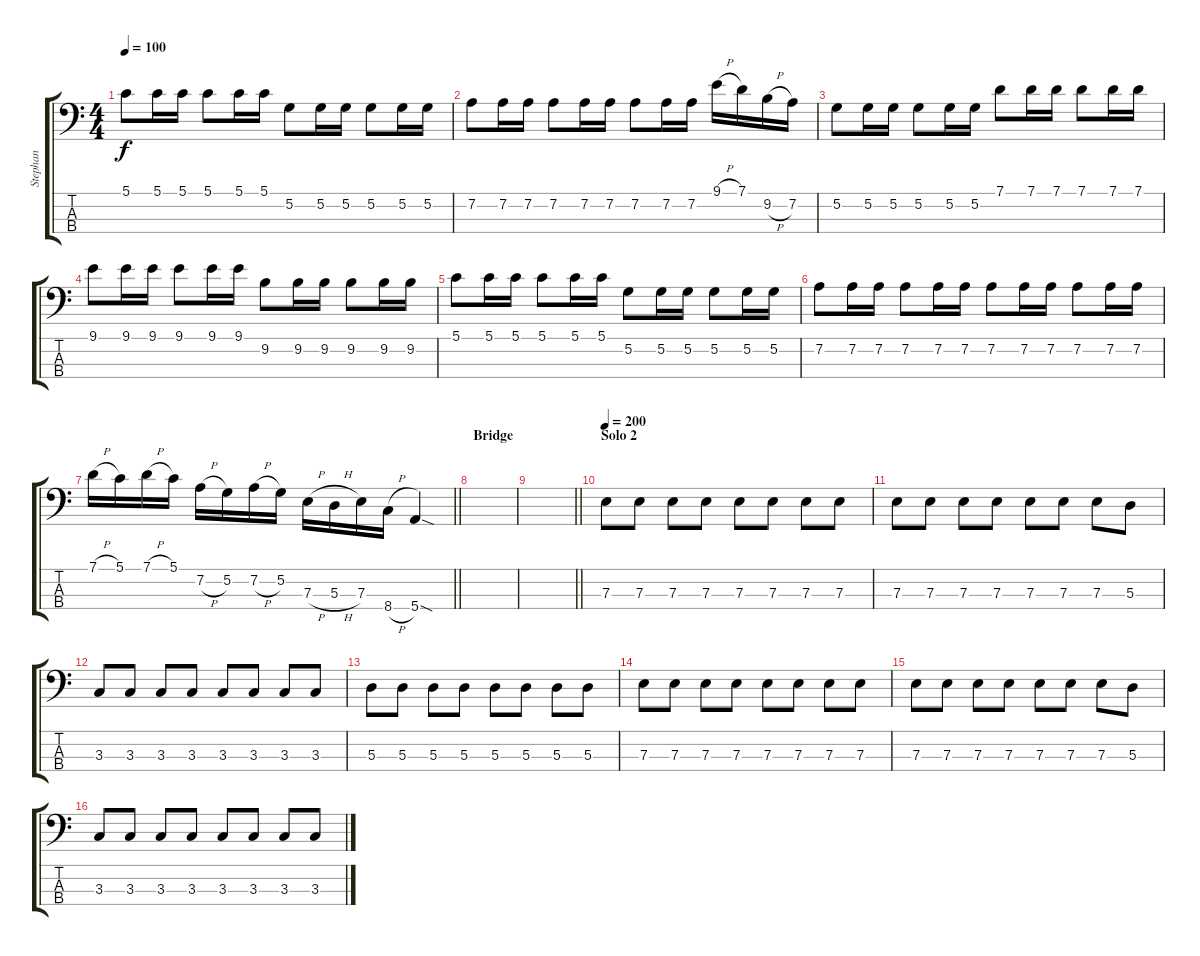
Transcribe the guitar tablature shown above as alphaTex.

\track ("Stephan" "Stephan") {instrument electricbasspick}
\staff {score tabs}
\tuning (G2 D2 A1 E1) {hide}
\ts (4 4)
\tempo 100
\clef f4
\ks c
5.1.8{dy f} 5.1.16 5.1.16 5.1.8 5.1.16 5.1.16 5.2.8 5.2.16 5.2.16 5.2.8 5.2.16 5.2.16 |
7.2.8 7.2.16 7.2.16 7.2.8 7.2.16 7.2.16 7.2.8 7.2.16 7.2.16 9.1{h}.16 7.1.16 9.2{h}.16 7.2.16 |
5.2.8 5.2.16 5.2.16 5.2.8 5.2.16 5.2.16 7.1.8 7.1.16 7.1.16 7.1.8 7.1.16 7.1.16 |
9.1.8 9.1.16 9.1.16 9.1.8 9.1.16 9.1.16 9.2.8 9.2.16 9.2.16 9.2.8 9.2.16 9.2.16 |
5.1.8 5.1.16 5.1.16 5.1.8 5.1.16 5.1.16 5.2.8 5.2.16 5.2.16 5.2.8 5.2.16 5.2.16 |
7.2.8 7.2.16 7.2.16 7.2.8 7.2.16 7.2.16 7.2.8 7.2.16 7.2.16 7.2.8 7.2.16 7.2.16 |
\barLineRight lightlight
7.1{h}.16 5.1.16 7.1{h}.16 5.1.16 7.2{h}.16 5.2.16 7.2{h}.16 5.2.16 7.3{h}.16 5.3{h}.16 7.3.16 8.4{h}.16 5.4{sod}.4 |
\section ("" "Bridge")
|
\barLineRight lightlight
|
\section ("" "Solo 2")
\tempo 200
7.3.8 7.3.8 7.3.8 7.3.8 7.3.8 7.3.8 7.3.8 7.3.8 |
7.3.8 7.3.8 7.3.8 7.3.8 7.3.8 7.3.8 7.3.8 5.3.8 |
3.3.8 3.3.8 3.3.8 3.3.8 3.3.8 3.3.8 3.3.8 3.3.8 |
5.3.8 5.3.8 5.3.8 5.3.8 5.3.8 5.3.8 5.3.8 5.3.8 |
7.3.8 7.3.8 7.3.8 7.3.8 7.3.8 7.3.8 7.3.8 7.3.8 |
7.3.8 7.3.8 7.3.8 7.3.8 7.3.8 7.3.8 7.3.8 5.3.8 |
3.3.8 3.3.8 3.3.8 3.3.8 3.3.8 3.3.8 3.3.8 3.3.8
